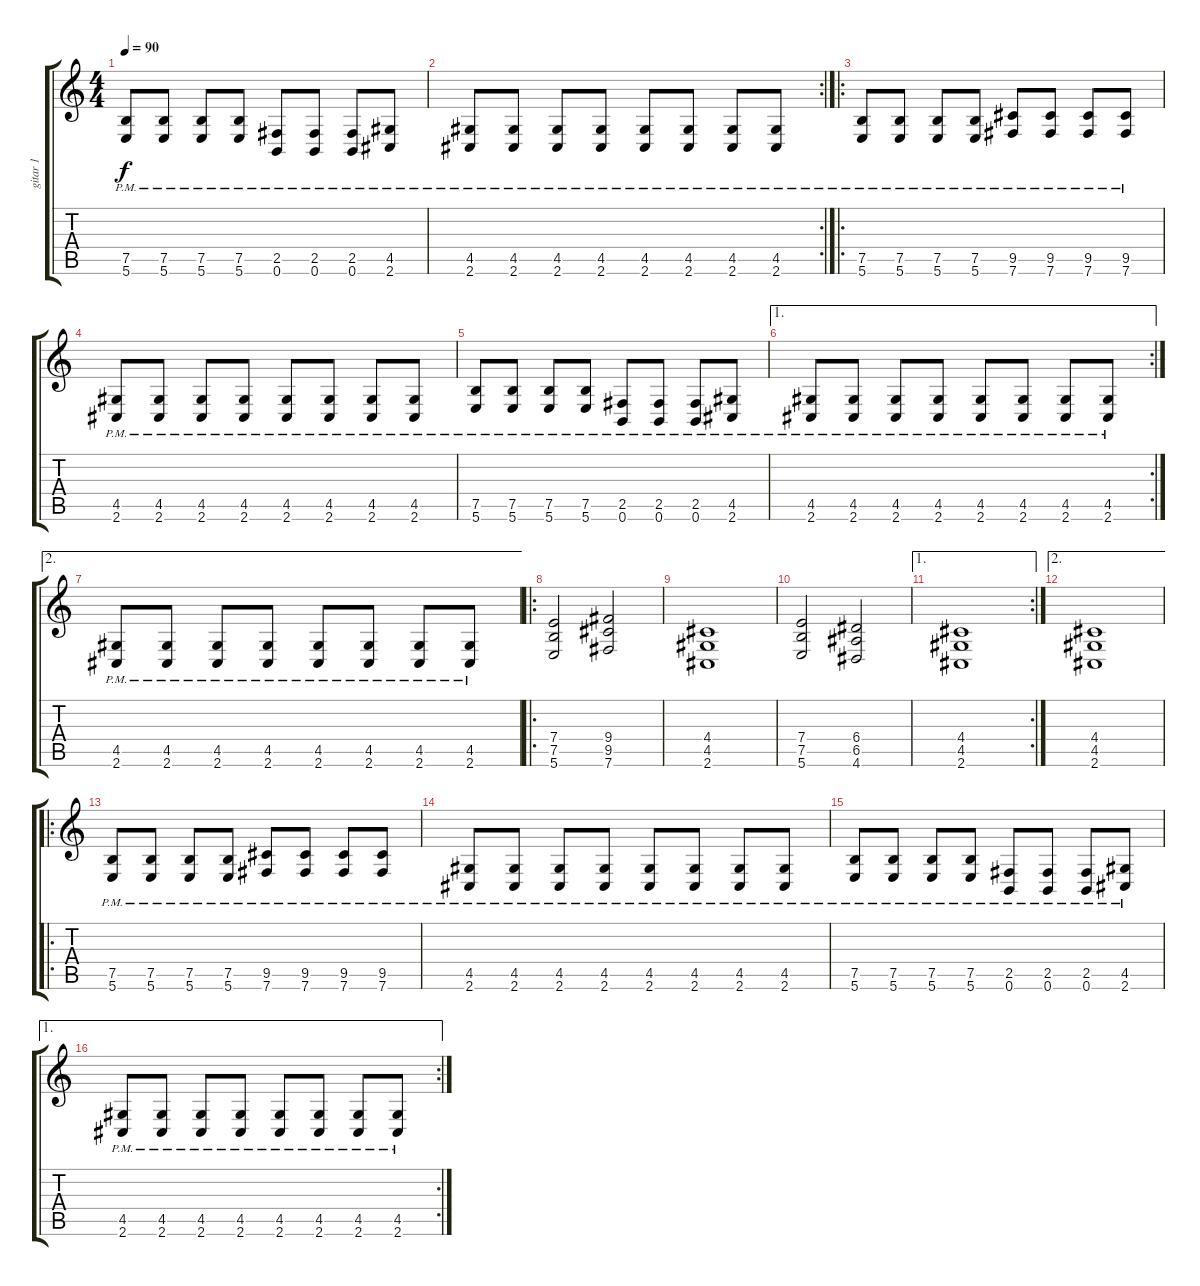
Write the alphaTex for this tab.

\track ("gitar 1" "gitar 1") {instrument overdrivenguitar}
\staff {score tabs}
\tuning (B3 Gb3 D3 A2 E2 B1) {hide}
\ts (4 4)
\tempo 90
\clef g2
\ks c
(7.5{pm} 5.6{pm}).8{dy f} (7.5{pm} 5.6{pm}).8 (7.5{pm} 5.6{pm}).8 (7.5{pm} 5.6{pm}).8 (2.5{pm} 0.6{pm}).8 (2.5{pm} 0.6{pm}).8 (2.5{pm} 0.6{pm}).8 (4.5{pm} 2.6{pm}).8 |
\rc 2
(4.5{pm} 2.6{pm}).8 (4.5{pm} 2.6{pm}).8 (4.5{pm} 2.6{pm}).8 (4.5{pm} 2.6{pm}).8 (4.5{pm} 2.6{pm}).8 (4.5{pm} 2.6{pm}).8 (4.5{pm} 2.6{pm}).8 (4.5{pm} 2.6{pm}).8 |
\ro
(7.5{pm} 5.6{pm}).8 (7.5{pm} 5.6{pm}).8 (7.5{pm} 5.6{pm}).8 (7.5{pm} 5.6{pm}).8 (9.5{pm} 7.6{pm}).8 (9.5{pm} 7.6{pm}).8 (9.5{pm} 7.6{pm}).8 (9.5{pm} 7.6{pm}).8 |
(4.5{pm} 2.6{pm}).8 (4.5{pm} 2.6{pm}).8 (4.5{pm} 2.6{pm}).8 (4.5{pm} 2.6{pm}).8 (4.5{pm} 2.6{pm}).8 (4.5{pm} 2.6{pm}).8 (4.5{pm} 2.6{pm}).8 (4.5{pm} 2.6{pm}).8 |
(7.5{pm} 5.6{pm}).8 (7.5{pm} 5.6{pm}).8 (7.5{pm} 5.6{pm}).8 (7.5{pm} 5.6{pm}).8 (2.5{pm} 0.6{pm}).8 (2.5{pm} 0.6{pm}).8 (2.5{pm} 0.6{pm}).8 (4.5{pm} 2.6{pm}).8 |
\ae 1
\rc 2
(4.5{pm} 2.6{pm}).8 (4.5{pm} 2.6{pm}).8 (4.5{pm} 2.6{pm}).8 (4.5{pm} 2.6{pm}).8 (4.5{pm} 2.6{pm}).8 (4.5{pm} 2.6{pm}).8 (4.5{pm} 2.6{pm}).8 (4.5{pm} 2.6{pm}).8 |
\ae 2
(4.5{pm} 2.6{pm}).8 (4.5{pm} 2.6{pm}).8 (4.5{pm} 2.6{pm}).8 (4.5{pm} 2.6{pm}).8 (4.5{pm} 2.6{pm}).8 (4.5{pm} 2.6{pm}).8 (4.5{pm} 2.6{pm}).8 (4.5{pm} 2.6{pm}).8 |
\ro
(7.4 7.5 5.6).2 (9.4 9.5 7.6).2 |
(4.4 4.5 2.6).1 |
(7.4 7.5 5.6).2 (6.4 6.5 4.6).2 |
\ae 1
\rc 2
(4.4 4.5 2.6).1 |
\ae 2
(4.4 4.5 2.6).1 |
\ro
(7.5{pm} 5.6{pm}).8 (7.5{pm} 5.6{pm}).8 (7.5{pm} 5.6{pm}).8 (7.5{pm} 5.6{pm}).8 (9.5{pm} 7.6{pm}).8 (9.5{pm} 7.6{pm}).8 (9.5{pm} 7.6{pm}).8 (9.5{pm} 7.6{pm}).8 |
(4.5{pm} 2.6{pm}).8 (4.5{pm} 2.6{pm}).8 (4.5{pm} 2.6{pm}).8 (4.5{pm} 2.6{pm}).8 (4.5{pm} 2.6{pm}).8 (4.5{pm} 2.6{pm}).8 (4.5{pm} 2.6{pm}).8 (4.5{pm} 2.6{pm}).8 |
(7.5{pm} 5.6{pm}).8 (7.5{pm} 5.6{pm}).8 (7.5{pm} 5.6{pm}).8 (7.5{pm} 5.6{pm}).8 (2.5{pm} 0.6{pm}).8 (2.5{pm} 0.6{pm}).8 (2.5{pm} 0.6{pm}).8 (4.5{pm} 2.6{pm}).8 |
\ae 1
\rc 2
(4.5{pm} 2.6{pm}).8 (4.5{pm} 2.6{pm}).8 (4.5{pm} 2.6{pm}).8 (4.5{pm} 2.6{pm}).8 (4.5{pm} 2.6{pm}).8 (4.5{pm} 2.6{pm}).8 (4.5{pm} 2.6{pm}).8 (4.5{pm} 2.6{pm}).8
